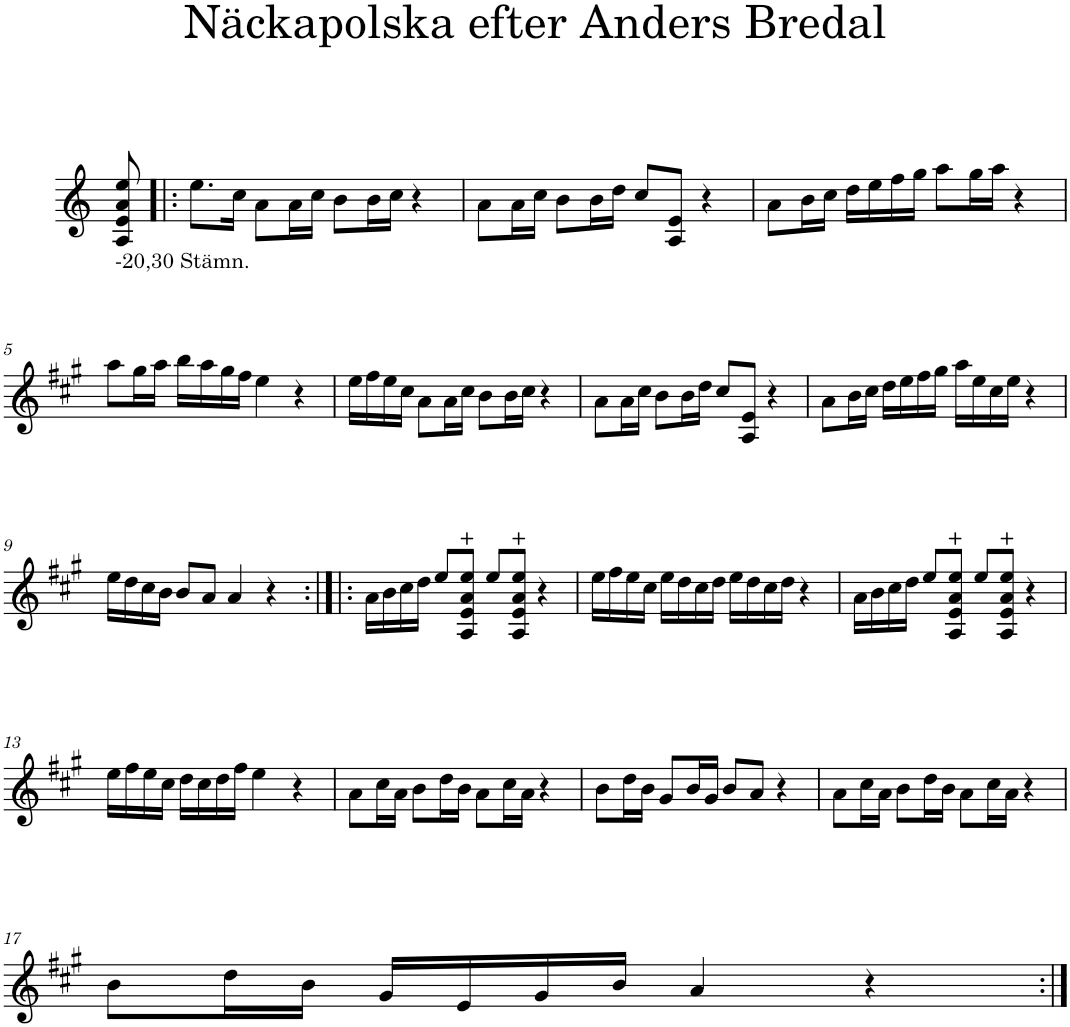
**kern
*part1
*staff1
*I"Piano
*I'Pno
*clefG2
*k[]
*C:
=1
!LO:TX:b:t=-20,30 Stämn.
8A/ 8e/ 8a/ 8ee/
=2!|:
8.ee\L
16cc#\Jk
8a\L
16a\L
16cc#\JJ
8b\L
16b\L
16cc#\JJ
4r
=3
8a\L
16a\L
16cc#\JJ
8b\L
16b\L
16dd\JJ
8cc#/L
8A/ 8e/J
4r
=4
8a\L
16b\L
16cc#\JJ
16dd\LL
16ee\
16ff#\
16gg#\JJ
8aa\L
16gg#\L
16aa\JJ
4r
!!LO:LB:g=z
=5
8aa\L
16gg#\L
16aa\JJ
16bb\LL
16aa\
16gg#\
16ff#\JJ
4ee\
4r
=6
16ee\LL
16ff#\
16ee\
16cc#\JJ
8a\L
16a\L
16cc#\JJ
8b\L
16b\L
16cc#\JJ
4r
=7
8a\L
16a\L
16cc#\JJ
8b\L
16b\L
16dd\JJ
8cc#/L
8A/ 8e/J
4r
=8
8a\L
16b\L
16cc#\JJ
16dd\LL
16ee\
16ff#\
16gg#\JJ
16aa\LL
16ee\
16cc#\
16ee\JJ
4r
!!LO:LB:g=z
=9
16ee\LL
16dd\
16cc#\
16b\JJ
8b/L
8a/J
4a/
4r
=10:|!|:
16a\LL
16b\
16cc#\
16dd\JJ
8ee/L
8A/ 8e/ 8a/ 8ee/J
8ee/L
8A/ 8e/ 8a/ 8ee/J
4r
=11
16ee\LL
16ff#\
16ee\
16cc#\JJ
16ee\LL
16dd\
16cc#\
16dd\JJ
16ee\LL
16dd\
16cc#\
16dd\JJ
4r
=12
16a\LL
16b\
16cc#\
16dd\JJ
8ee/L
8A/ 8e/ 8a/ 8ee/J
8ee/L
8A/ 8e/ 8a/ 8ee/J
4r
!!LO:LB:g=z
=13
16ee\LL
16ff#\
16ee\
16cc#\JJ
16dd\LL
16cc#\
16dd\
16ff#\JJ
4ee\
4r
=14
8a\L
16cc#\L
16a\JJ
8b\L
16dd\L
16b\JJ
8a\L
16cc#\L
16a\JJ
4r
=15
8b\L
16dd\L
16b\JJ
8g#/L
16b/L
16g#/JJ
8b/L
8a/J
4r
=16
8a\L
16cc#\L
16a\JJ
8b\L
16dd\L
16b\JJ
8a\L
16cc#\L
16a\JJ
4r
!!LO:LB:g=z
=17
8b\L
16dd\L
16b\JJ
16g#/LL
16e/
16g#/
16b/JJ
4a/
4r
=:|!
*-
